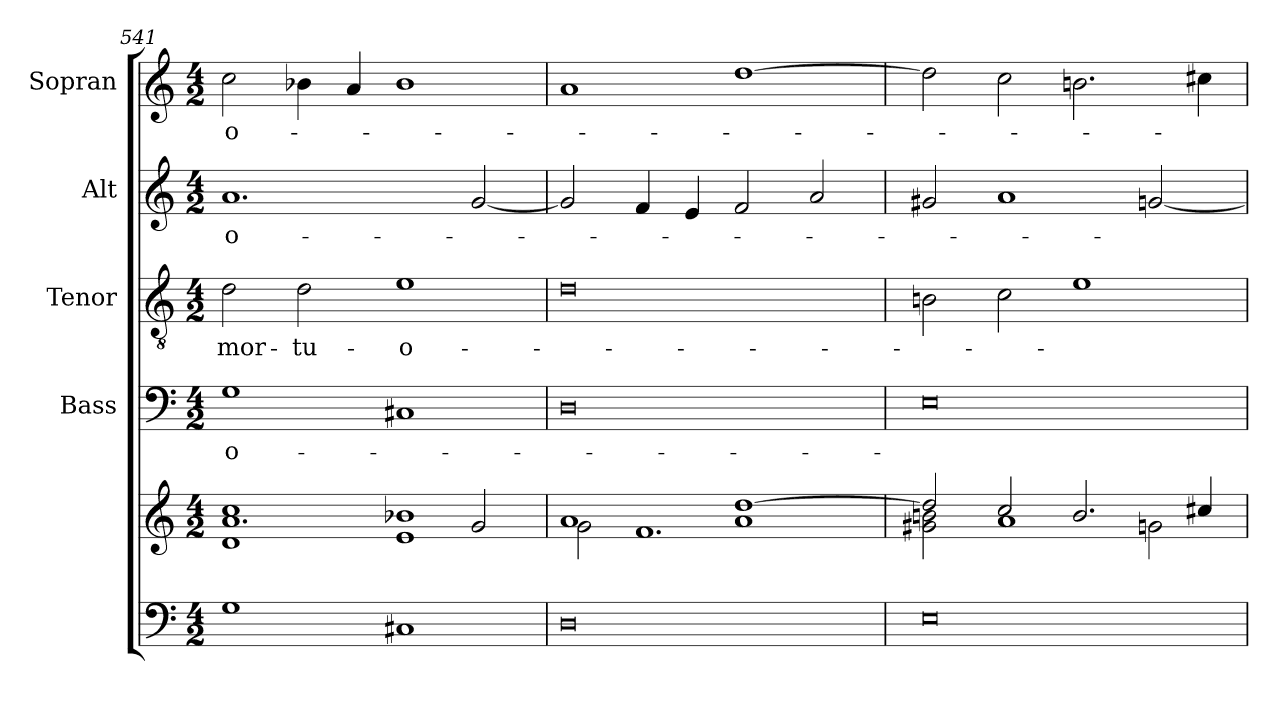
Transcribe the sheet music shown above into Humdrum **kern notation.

**kern	**kern	**kern	**text	**kern	**text	**kern	**text	**kern	**text
*part5	*part5	*part4	*part4	*part3	*part3	*part2	*part2	*part1	*part1
*staff6	*staff5	*staff4	*staff4	*staff3	*staff3	*staff2	*staff2	*staff1	*staff1
*	*	*I"Bass	*	*I"Tenor	*	*I"Alt	*	*I"Sopran	*
*	*	*I'B.	*	*I'T.	*	*I'A.	*	*I'S.	*
*clefF4	*clefG2	*clefF4	*	*clefGv2	*	*clefG2	*	*clefG2	*
*k[]	*k[]	*k[]	*	*k[]	*	*k[]	*	*k[]	*
*C:	*C:	*C:	*	*C:	*	*C:	*	*C:	*
*M4/2	*M4/2	*M4/2	*	*M4/2	*	*M4/2	*	*M4/2	*
=541	=541	=541	=541	=541	=541	=541	=541	=541	=541
*	*^	*	*	*	*	*	*	*	*
*	*	*^	*	*	*	*	*	*	*	*
!	!	!	!	!	!LO:LY:b	!	!LO:LY:b	!	!LO:LY:b	!	!LO:LY:b
1G	1cc	1d	1.a	1G	-o-	2d\	mor-	1.a	-o-	2cc\	-o-
!	!	!	!	!	!	!	!LO:LY:b	!	!	!	!
.	.	.	.	.	.	2d\	-tu-	.	.	4b-X\	.
.	.	.	.	.	.	.	.	.	.	4a/	.
!	!	!	!	!	!	!	!LO:LY:b	!	!	!	!
1C#X	1b-X	1e	.	1C#X	.	1e	-o-	.	.	1b-	.
.	.	.	2g/	.	.	.	.	[2g/	.	.	.
*	*	*v	*v	*	*	*	*	*	*	*	*
=542	=542	=542	=542	=542	=542	=542	=542	=542	=542	=542
0D	1a	2g\	0D	.	0d	.	2g/]	.	1a	.
.	.	1.f	.	.	.	.	4f/	.	.	.
.	.	.	.	.	.	.	4e/	.	.	.
.	1a [>1dd	.	.	.	.	.	2f/	.	[1dd	.
.	.	.	.	.	.	.	2a/	.	.	.
=543	=543	=543	=543	=543	=543	=543	=543	=543	=543	=543
0E	2dd/]	2g#X\ 2bn\	0E	.	2Bn\	.	2g#X/	.	2dd\]	.
.	2cc/	1a	.	.	2c\	.	1a	.	2cc\	.
.	2.b/	.	.	.	1e	.	.	.	2.bn\	.
.	.	2gn\	.	.	.	.	[2gn/	.	.	.
.	4cc#X/	.	.	.	.	.	.	.	4cc#X\	.
*	*v	*v	*	*	*	*	*	*	*	*
=	=	=	=	=	=	=	=	=	=
*-	*-	*-	*-	*-	*-	*-	*-	*-	*-
